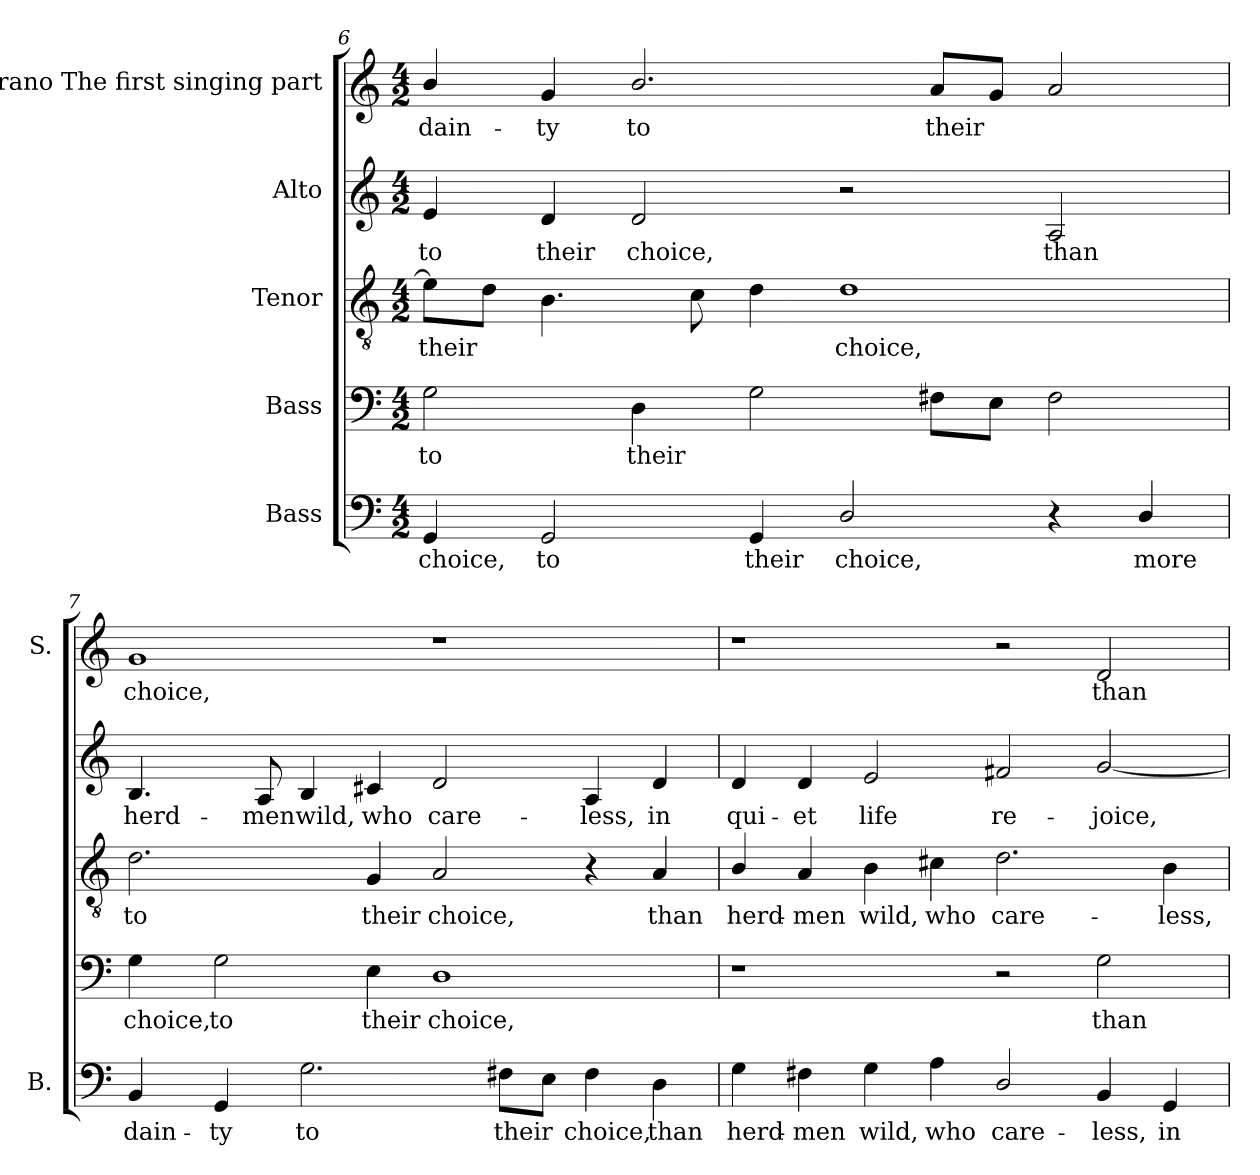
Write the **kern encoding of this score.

**kern	**text	**kern	**text	**kern	**text	**kern	**text	**kern	**text
*part5	*part5	*part4	*part4	*part3	*part3	*part2	*part2	*part1	*part1
*staff5	*staff5	*staff4	*staff4	*staff3	*staff3	*staff2	*staff2	*staff1	*staff1
*I"Bass	*	*I"Bass	*	*I"Tenor	*	*I"Alto	*	*I"Soprano The first singing part	*
*I'B.	*	*	*	*	*	*	*	*I'S.	*
!!LO:LB:g=z
*clefF4	*	*clefF4	*	*clefGv2	*	*clefG2	*	*clefG2	*
*	*	*ITrd7c12	*	*ITrd7c12	*	*ITrd7c12	*	*	*
*k[]	*	*k[]	*	*k[]	*	*k[]	*	*k[]	*
*C:	*	*C:	*	*C:	*	*C:	*	*C:	*
*M4/2	*	*M4/2	*	*M4/2	*	*M4/2	*	*M4/2	*
=6	=6	=6	=6	=6	=6	=6	=6	=6	=6
!	!LO:LY:b:color=#000000	!	!	!	!	!	!	!	!
!	!	!	!LO:LY:b:color=#000000	!	!	!	!	!	!
!	!	!	!	!	!LO:LY:b:color=#000000	!	!	!	!
!	!	!	!	!	!	!	!LO:LY:b:color=#000000	!	!
!	!	!	!	!	!	!	!	!	!LO:LY:b:color=#000000
4GGi/	choice,	2GGi\	to	8Ei\L]	their	4Ei/	to	4bi/	dain-
.	.	.	.	8Di\J	.	.	.	.	.
!	!LO:LY:b:color=#000000	!	!	!	!	!	!	!	!
!	!	!	!	!	!	!	!LO:LY:b:color=#000000	!	!
!	!	!	!	!	!	!	!	!	!LO:LY:b:color=#000000
2GGi/	to	.	.	4.BBi\	.	4Di/	their	4gi/	-ty
!	!	!	!LO:LY:b:color=#000000	!	!	!	!	!	!
!	!	!	!	!	!	!	!LO:LY:b:color=#000000	!	!
!	!	!	!	!	!	!	!	!	!LO:LY:b:color=#000000
.	.	4DDi\	their	.	.	2Di/	choice,	2.bi/	to
.	.	.	.	8Ci\	.	.	.	.	.
!	!LO:LY:b:color=#000000	!	!	!	!	!	!	!	!
4GGi/	their	2GGi\	.	4Di\	.	.	.	.	.
!	!LO:LY:b:color=#000000	!	!	!	!	!	!	!	!
!	!	!	!	!	!LO:LY:b:color=#000000	!	!	!	!
2Di/	choice,	.	.	1Di	choice,	2r	.	.	.
!	!	!	!	!	!	!	!	!	!LO:LY:b:color=#000000
.	.	8FF#Xi\L	.	.	.	.	.	8ai/L	their
.	.	8EEi\J	.	.	.	.	.	8gi/J	.
!	!	!	!	!	!	!	!LO:LY:b:color=#000000	!	!
4r	.	2FF#i\	.	.	.	2AAi/	than	2ai/	.
!	!LO:LY:b:color=#000000	!	!	!	!	!	!	!	!
4Di/	more	.	.	.	.	.	.	.	.
=7	=7	=7	=7	=7	=7	=7	=7	=7	=7
!	!LO:LY:b:color=#000000	!	!	!	!	!	!	!	!
!	!	!	!LO:LY:b:color=#000000	!	!	!	!	!	!
!	!	!	!	!	!LO:LY:b:color=#000000	!	!	!	!
!	!	!	!	!	!	!	!LO:LY:b:color=#000000	!	!
!	!	!	!	!	!	!	!	!	!LO:LY:b:color=#000000
4BBi/	dain-	4GGi\	choice,	2.Di\	to	4.BBi/	herd-	1gi	choice,
!	!LO:LY:b:color=#000000	!	!	!	!	!	!	!	!
!	!	!	!LO:LY:b:color=#000000	!	!	!	!	!	!
4GGi/	-ty	2GGi\	to	.	.	.	.	.	.
!	!	!	!	!	!	!	!LO:LY:b:color=#000000	!	!
.	.	.	.	.	.	8AAi/	-men	.	.
!	!LO:LY:b:color=#000000	!	!	!	!	!	!	!	!
!	!	!	!	!	!	!	!LO:LY:b:color=#000000	!	!
2.Gi\	to	.	.	.	.	4BBi/	wild,	.	.
!	!	!	!LO:LY:b:color=#000000	!	!	!	!	!	!
!	!	!	!	!	!LO:LY:b:color=#000000	!	!	!	!
!	!	!	!	!	!	!	!LO:LY:b:color=#000000	!	!
.	.	4EEi\	their	4GGi/	their	4C#Xi/	who	.	.
!	!	!	!LO:LY:b:color=#000000	!	!	!	!	!	!
!	!	!	!	!	!LO:LY:b:color=#000000	!	!	!	!
!	!	!	!	!	!	!	!LO:LY:b:color=#000000	!	!
.	.	1DDi	choice,	2AAi/	choice,	2Di/	care-	1r	.
!	!LO:LY:b:color=#000000	!	!	!	!	!	!	!	!
8F#Xi\L	their	.	.	.	.	.	.	.	.
8Ei\J	.	.	.	.	.	.	.	.	.
!	!LO:LY:b:color=#000000	!	!	!	!	!	!	!	!
!	!	!	!	!	!	!	!LO:LY:b:color=#000000	!	!
4F#i\	choice,	.	.	4r	.	4AAi/	-less,	.	.
!	!LO:LY:b:color=#000000	!	!	!	!	!	!	!	!
!	!	!	!	!	!LO:LY:b:color=#000000	!	!	!	!
!	!	!	!	!	!	!	!LO:LY:b:color=#000000	!	!
4Di\	than	.	.	4AAi/	than	4Di/	in	.	.
=8	=8	=8	=8	=8	=8	=8	=8	=8	=8
!	!LO:LY:b:color=#000000	!	!	!	!	!	!	!	!
!	!	!	!	!	!LO:LY:b:color=#000000	!	!	!	!
!	!	!	!	!	!	!	!LO:LY:b:color=#000000	!	!
4Gi\	herd-	1r	.	4BBi/	herd-	4Di/	qui-	1r	.
!	!LO:LY:b:color=#000000	!	!	!	!	!	!	!	!
!	!	!	!	!	!LO:LY:b:color=#000000	!	!	!	!
!	!	!	!	!	!	!	!LO:LY:b:color=#000000	!	!
4F#Xi\	-men	.	.	4AAi/	-men	4Di/	-et	.	.
!	!LO:LY:b:color=#000000	!	!	!	!	!	!	!	!
!	!	!	!	!	!LO:LY:b:color=#000000	!	!	!	!
!	!	!	!	!	!	!	!LO:LY:b:color=#000000	!	!
4Gi\	wild,	.	.	4BBi\	wild,	2Ei/	life	.	.
!	!LO:LY:b:color=#000000	!	!	!	!	!	!	!	!
!	!	!	!	!	!LO:LY:b:color=#000000	!	!	!	!
4Ai\	who	.	.	4C#Xi\	who	.	.	.	.
!	!LO:LY:b:color=#000000	!	!	!	!	!	!	!	!
!	!	!	!	!	!LO:LY:b:color=#000000	!	!	!	!
!	!	!	!	!	!	!	!LO:LY:b:color=#000000	!	!
2Di/	care-	2r	.	2.Di\	care-	2F#Xi/	re-	2r	.
!	!LO:LY:b:color=#000000	!	!	!	!	!	!	!	!
!	!	!	!LO:LY:b:color=#000000	!	!	!	!	!	!
!	!	!	!	!	!	!	!LO:LY:b:color=#000000	!	!
!	!	!	!	!	!	!	!	!	!LO:LY:b:color=#000000
4BBi/	-less,	2GGi\	than	.	.	[2Gi/	-joice,	2di/	than
!	!LO:LY:b:color=#000000	!	!	!	!	!	!	!	!
!	!	!	!	!	!LO:LY:b:color=#000000	!	!	!	!
4GGi/	in	.	.	4BBi\	-less,	.	.	.	.
=	=	=	=	=	=	=	=	=	=
*-	*-	*-	*-	*-	*-	*-	*-	*-	*-
